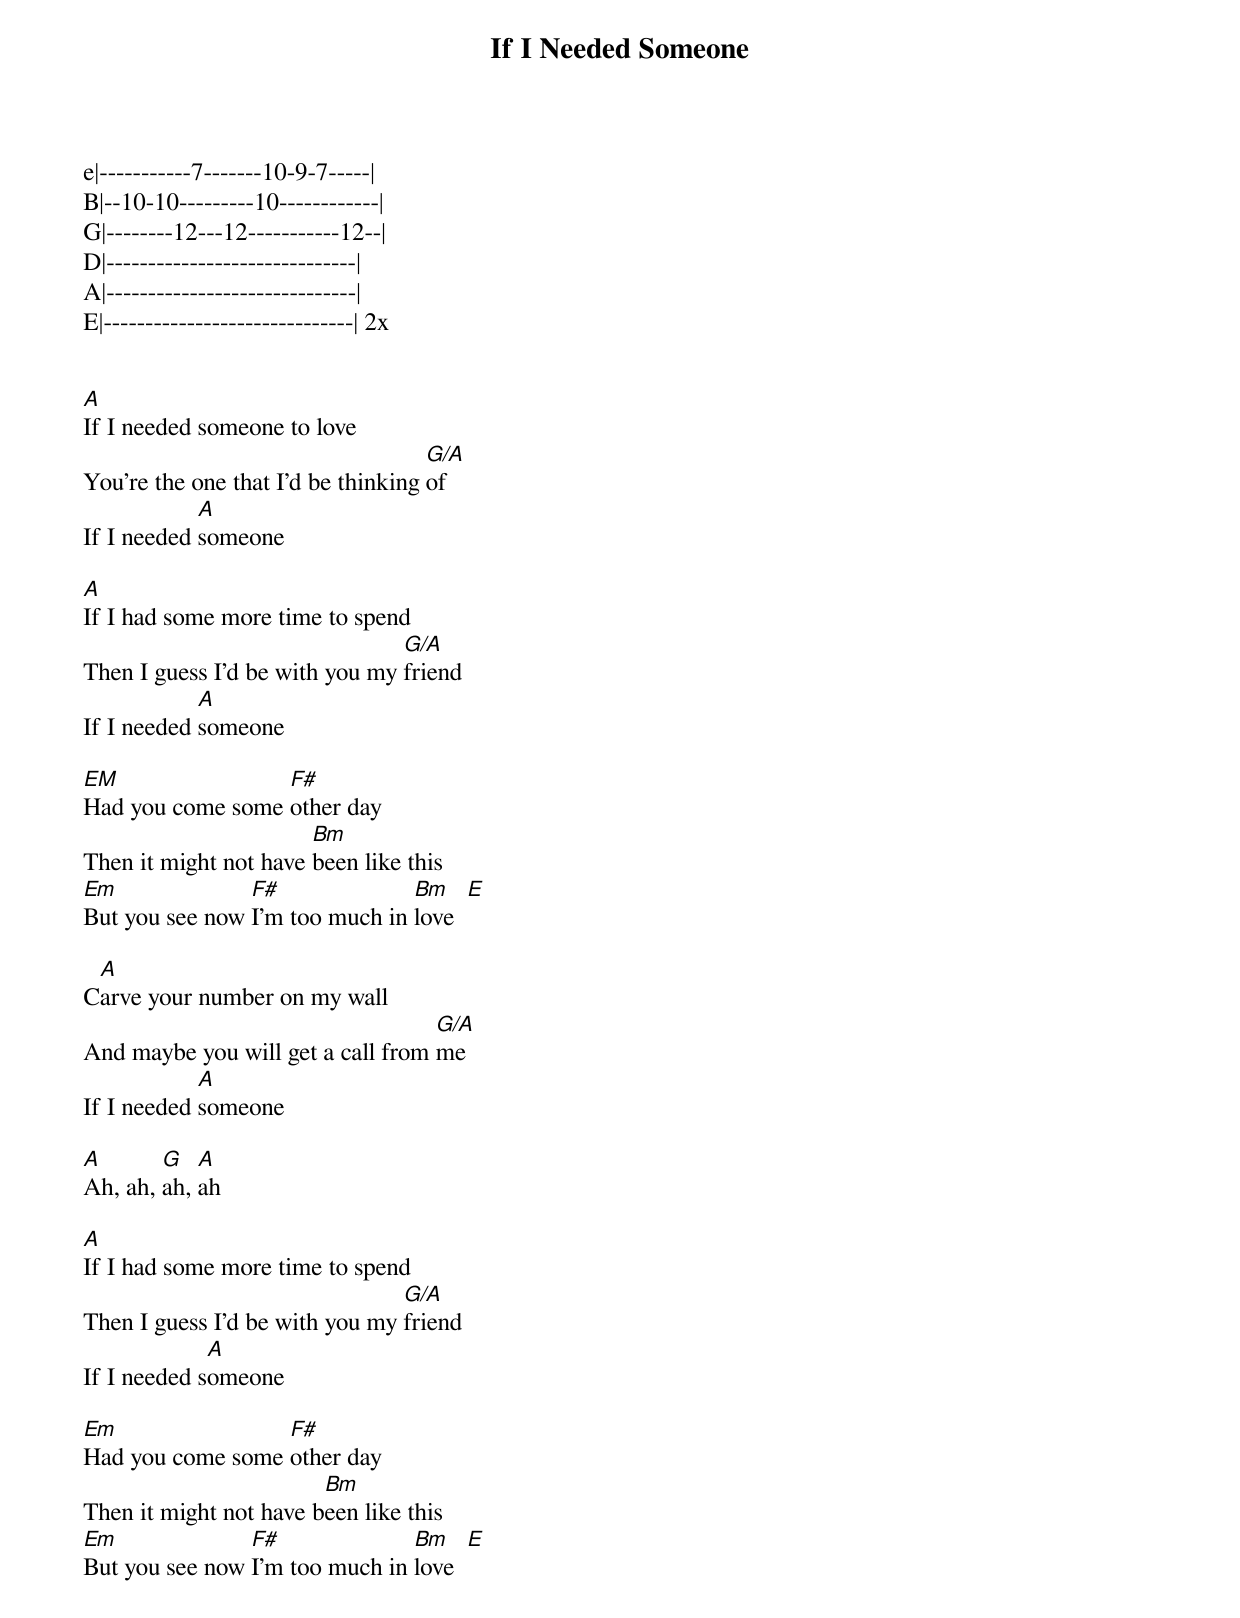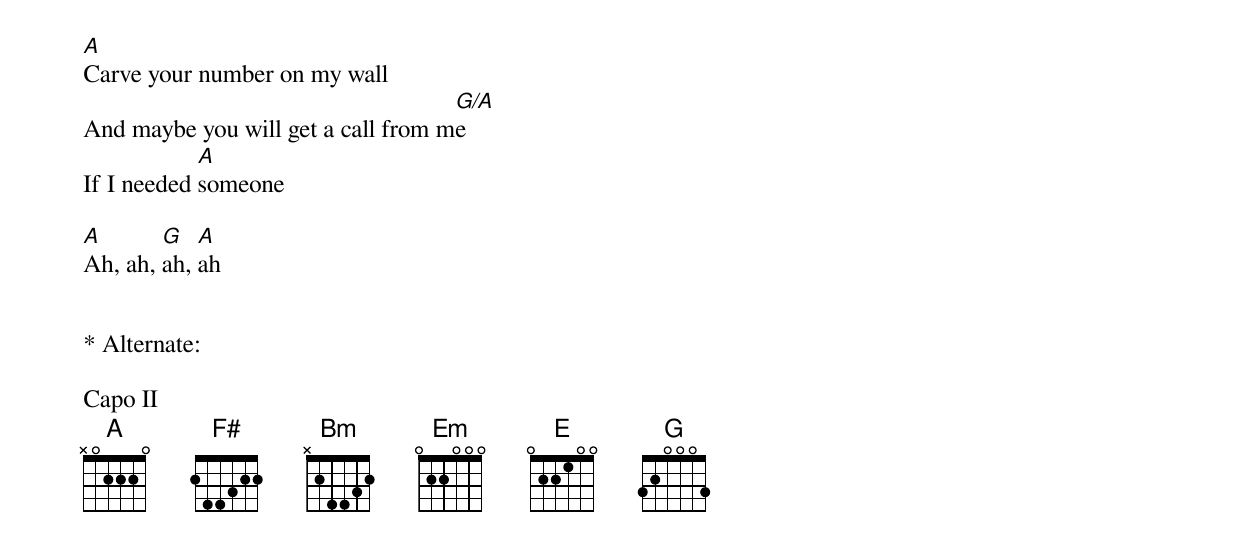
{title:If I Needed Someone}

e|-----------7-------10-9-7-----|
B|--10-10---------10------------|
G|--------12---12-----------12--|
D|------------------------------|
A|------------------------------|
E|------------------------------| 2x


[A]If I needed someone to love
You're the one that I'd be thinking [G/A]of
If I needed [A]someone

[A]If I had some more time to spend
Then I guess I'd be with you my [G/A]friend
If I needed [A]someone

[EM]Had you come some [F#]other day
Then it might not have [Bm]been like this
[Em]But you see now [F#]I’m too much in [Bm]love  [E]

C[A]arve your number on my wall
And maybe you will get a call from [G/A]me
If I needed [A]someone

[A]Ah, ah, [G]ah, [A]ah

[A]If I had some more time to spend
Then I guess I'd be with you my [G/A]friend
If I needed s[A]omeone

[Em]Had you come some [F#]other day
Then it might not have b[Bm]een like this
[Em]But you see now [F#]I’m too much in [Bm]love  [E]

[A]Carve your number on my wall
And maybe you will get a call from m[G/A]e
If I needed [A]someone

[A]Ah, ah, [G]ah, [A]ah


* Alternate:

Capo II
